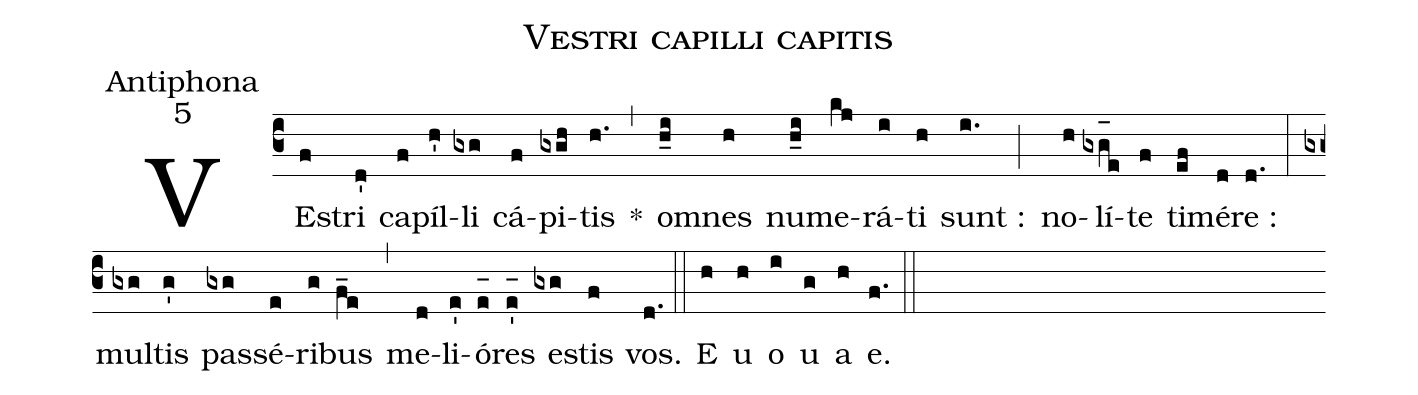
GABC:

name:Vestri capilli capitis;
office-part:Antiphona;
mode:5;
%%
(c3) VE(f)stri(d') ca(f)píl(h')li(gxg) cá(f)pi(gxgh)tis(h.) *(,) o(h_i)mnes(h) nu(h_i)me(kj)rá(i)ti(h) sunt :(i.) (;) no(h)lí(gxg_[oh:h]e)te(f) ti(ef)mé(d)re :(d.) (:) mul(gxg)tis(g') pas(gxg)sé(e)ri(g)bus(f_e) (,) me(d)li(e')ó(e_[oh:h])res(e'_[oh:h]) e(gxg)stis(f) vos.(d.) (::) <eu>E(h) u(h) o(i) u(g) a(h) e.</eu>(f.) (::)
